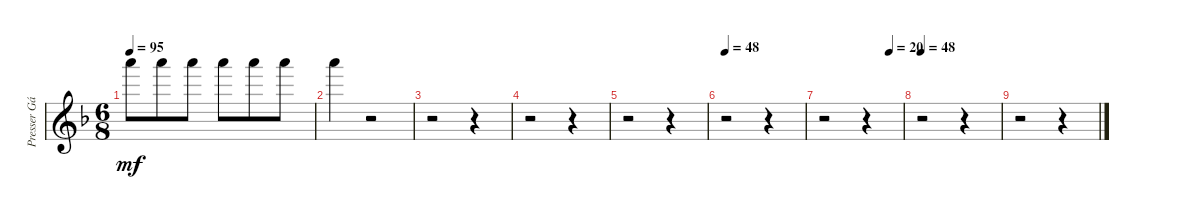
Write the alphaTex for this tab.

\track ("Presser Gábor" "Presser Gá") {instrument rockorgan}
\staff {score}
\tuning (Ab4 Eb4 B3 Gb3 Db3 Ab2) {hide}
\ts (6 8)
\tempo 95
\clef g2
\ks dminor
25.1.8{dy mf} 25.1.8 25.1.8 25.1.8 25.1.8 25.1.8 |
25.1.4 r.2 |
r.2 r.4 |
r.2 r.4 |
r.2 r.4 |
\tempo 48
r.2 r.4 |
\tempo (20 0.8333333333333334)
r.2 r.4 |
\tempo 48
r.2 r.4 |
r.2 r.4
